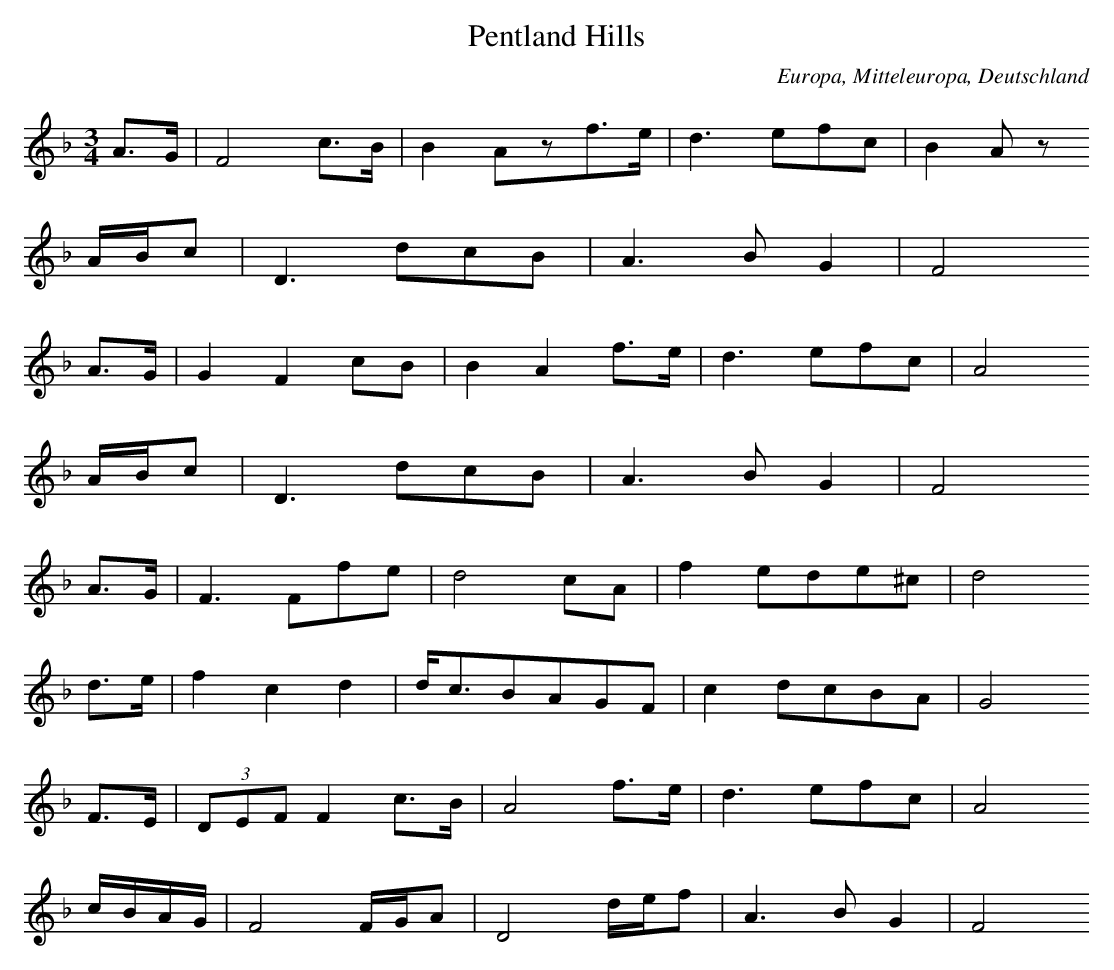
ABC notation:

X:1
T: Pentland Hills
O: Europa, Mitteleuropa, Deutschland
M: 3/4
L: 1/16
K: F
A3G | F8c3B | B4A2z2f3e | d6e2f2c2 | B4A2z2
ABc2 | D6d2c2B2 | A6B2G4 | F8
A3G | G4F4c2B2 | B4A4f3e | d6e2f2c2 | A8
ABc2 | D6d2c2B2 | A6B2G4 | F8
A3G | F6F2f2e2 | d8c2A2 | f4e2d2e2^c2 | d8
d3e | f4c4d4 | dc3B2A2G2F2 | c4d2c2B2A2 | G8
F3E | (3D2E2F2F4c3B | A8f3e | d6e2f2c2 | A8
cBAG | F8FGA2 | D8def2 | A6B2G4 | F8
